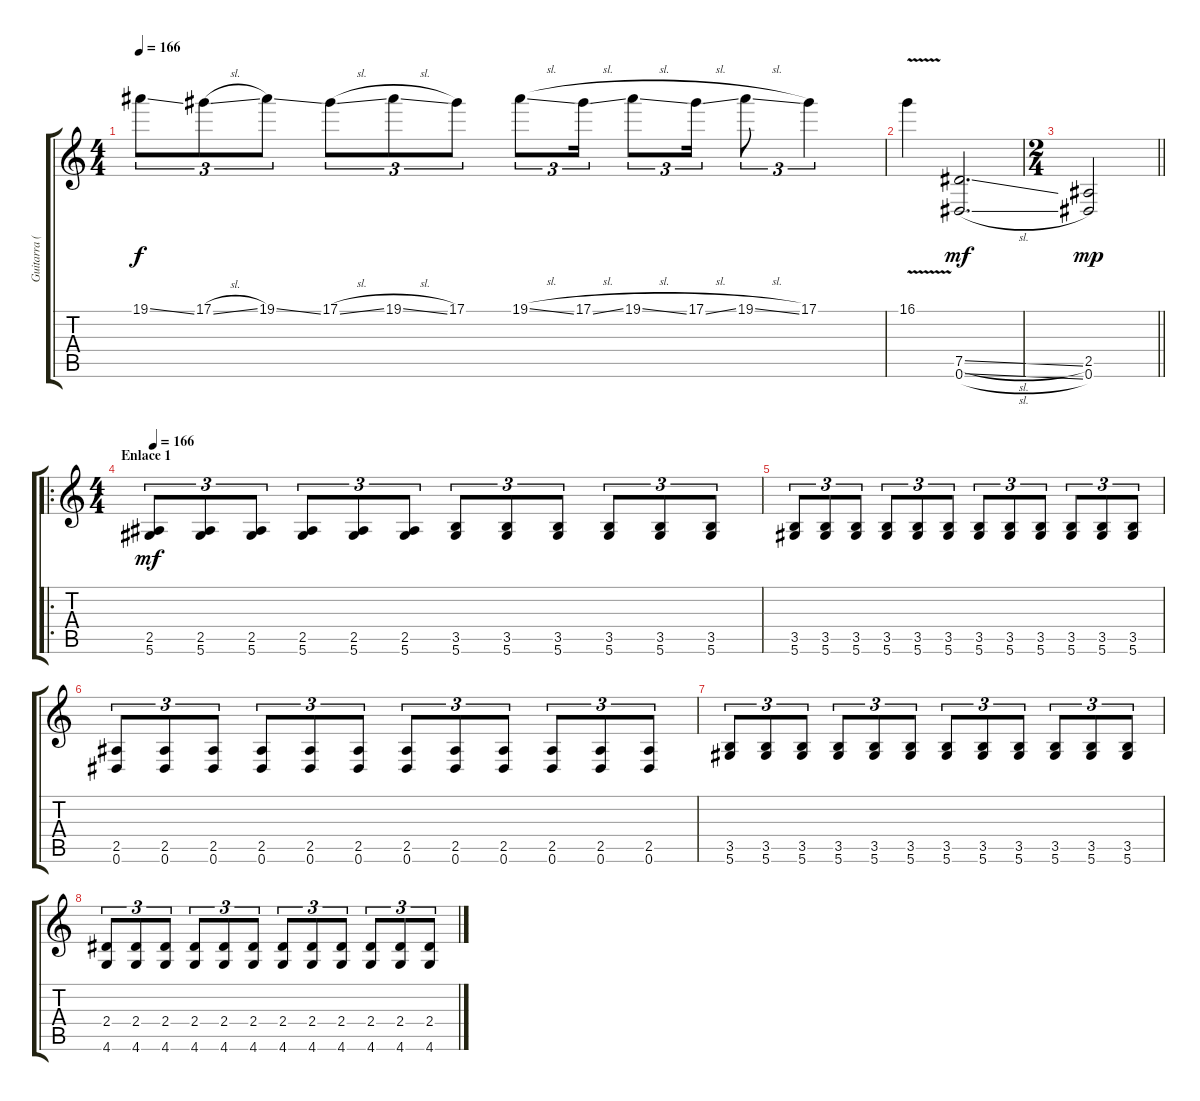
\track ("Guitarra (Walter Giardino)" "Guitarra (") {instrument distortionguitar}
\staff {score tabs}
\tuning (Eb4 Bb3 Gb3 Db3 Ab2 Eb2) {hide}
\ts (4 4)
\tempo 166
\clef g2
\ks c
19.1{ss}.8{tu (3 2) dy f} 17.1{sl}.8{tu (3 2)} 19.1{ss}.8{tu (3 2)} 17.1{sl}.8{tu (3 2)} 19.1{sl}.8{tu (3 2)} 17.1.8{tu (3 2)} 19.1{sl}.8{tu (3 2)} 17.1{sl}.16{tu (3 2)} 19.1{sl}.8{tu (3 2)} 17.1{sl}.16{tu (3 2)} 19.1{sl}.8{tu (3 2)} 17.1.4{tu (3 2)} |
16.1{v}.4 (7.5{sl} 0.6{sl}).2{d dy mf} |
\ts (2 4)
\barLineRight lightlight
(2.5 0.6).2{dy mp} |
\ro
\ts (4 4)
\section ("" "Enlace 1")
\tempo 166
(2.5 5.6).8{tu (3 2) dy mf} (2.5 5.6).8{tu (3 2)} (2.5 5.6).8{tu (3 2)} (2.5 5.6).8{tu (3 2)} (2.5 5.6).8{tu (3 2)} (2.5 5.6).8{tu (3 2)} (3.5 5.6).8{tu (3 2)} (3.5 5.6).8{tu (3 2)} (3.5 5.6).8{tu (3 2)} (3.5 5.6).8{tu (3 2)} (3.5 5.6).8{tu (3 2)} (3.5 5.6).8{tu (3 2)} |
(3.5 5.6).8{tu (3 2)} (3.5 5.6).8{tu (3 2)} (3.5 5.6).8{tu (3 2)} (3.5 5.6).8{tu (3 2)} (3.5 5.6).8{tu (3 2)} (3.5 5.6).8{tu (3 2)} (3.5 5.6).8{tu (3 2)} (3.5 5.6).8{tu (3 2)} (3.5 5.6).8{tu (3 2)} (3.5 5.6).8{tu (3 2)} (3.5 5.6).8{tu (3 2)} (3.5 5.6).8{tu (3 2)} |
(2.5 0.6).8{tu (3 2)} (2.5 0.6).8{tu (3 2)} (2.5 0.6).8{tu (3 2)} (2.5 0.6).8{tu (3 2)} (2.5 0.6).8{tu (3 2)} (2.5 0.6).8{tu (3 2)} (2.5 0.6).8{tu (3 2)} (2.5 0.6).8{tu (3 2)} (2.5 0.6).8{tu (3 2)} (2.5 0.6).8{tu (3 2)} (2.5 0.6).8{tu (3 2)} (2.5 0.6).8{tu (3 2)} |
(3.5 5.6).8{tu (3 2)} (3.5 5.6).8{tu (3 2)} (3.5 5.6).8{tu (3 2)} (3.5 5.6).8{tu (3 2)} (3.5 5.6).8{tu (3 2)} (3.5 5.6).8{tu (3 2)} (3.5 5.6).8{tu (3 2)} (3.5 5.6).8{tu (3 2)} (3.5 5.6).8{tu (3 2)} (3.5 5.6).8{tu (3 2)} (3.5 5.6).8{tu (3 2)} (3.5 5.6).8{tu (3 2)} |
(2.4 4.6).8{tu (3 2)} (2.4 4.6).8{tu (3 2)} (2.4 4.6).8{tu (3 2)} (2.4 4.6).8{tu (3 2)} (2.4 4.6).8{tu (3 2)} (2.4 4.6).8{tu (3 2)} (2.4 4.6).8{tu (3 2)} (2.4 4.6).8{tu (3 2)} (2.4 4.6).8{tu (3 2)} (2.4 4.6).8{tu (3 2)} (2.4 4.6).8{tu (3 2)} (2.4 4.6).8{tu (3 2)}
